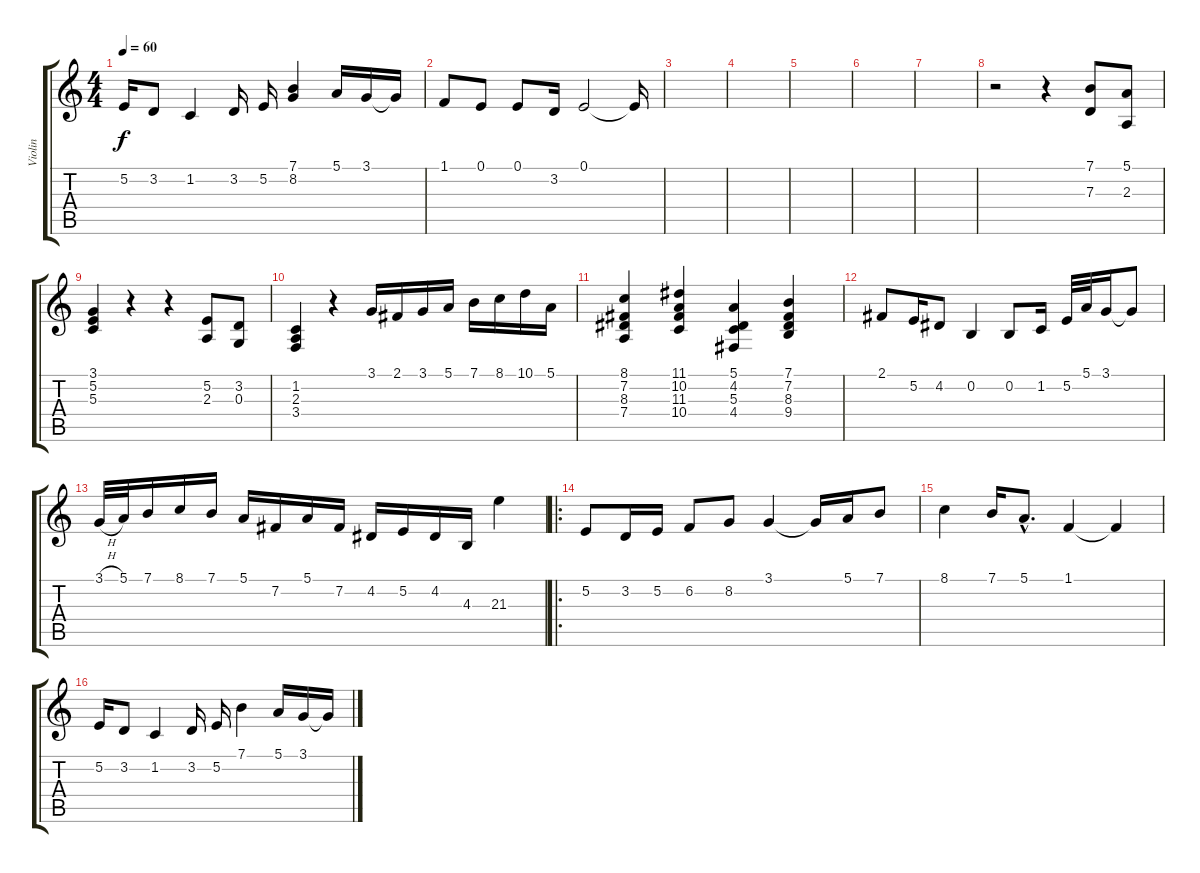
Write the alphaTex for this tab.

\track ("Violin" "Violin") {instrument violin}
\staff {score tabs}
\tuning (E4 B3 G3 D3 A2 E2) {hide}
\ts (4 4)
\tempo 60
\clef g2
\ks c
5.2.16{dy f} 3.2.8 1.2.4 3.2.16 5.2.16 (7.1 8.2).4 5.1.16 3.1.16 3.1{t}.16 |
1.1.8 0.1.8 0.1.8 3.2.16 0.1.2 0.1{t}.16 |
|
|
|
|
|
r.2 r.4 (7.1 7.3).8 (5.1 2.3).8 |
(3.1 5.2 5.3).4 r.4 r.4 (5.2 2.3).8 (3.2 0.3).8 |
(1.2 2.3 3.4).4 r.4 3.1.16 2.1.16 3.1.16 5.1.16 7.1.16 8.1.16 10.1.16 5.1.16 |
(8.1 7.2 8.3 7.4).4 (11.1 10.2 11.3 10.4).4 (5.1 4.2 5.3 4.4).4 (7.1 7.2 8.3 9.4).4 |
2.1.8 5.2.16 4.2.8 0.2.4 0.2.8 1.2.16 5.2.32 5.1.32 3.1.16 3.1{t}.8 |
3.1{h}.32 5.1.32 7.1.16 8.1.16 7.1.16 5.1.16 7.2.16 5.1.16 7.2.16 4.2.16 5.2.16 4.2.16 4.3.16 21.3.4 |
\ro
5.2.8 3.2.16 5.2.16 6.2.8 8.2.8 3.1.4 3.1{t}.16 5.1.16 7.1.8 |
8.1.4 7.1.16 5.1{hac}.8{d} 1.1.4 1.1{t}.4 |
5.2.16 3.2.8 1.2.4 3.2.16 5.2.16 7.1.4 5.1.16 3.1.16 3.1{t}.16
